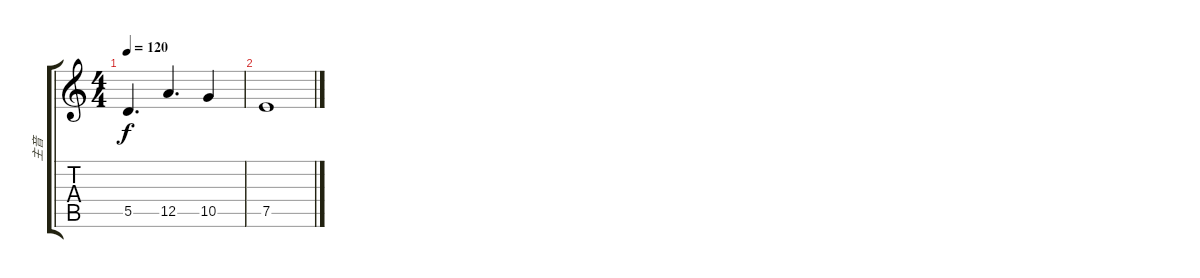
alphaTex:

\track ("主音" "主音") {instrument distortionguitar}
\staff {score tabs}
\tuning (E4 B3 G3 D3 A2 E2) {hide}
\ts (4 4)
\tempo 120
\clef g2
\ks c
5.5.4{d dy f} 12.5.4{d} 10.5.4 |
7.5.1
